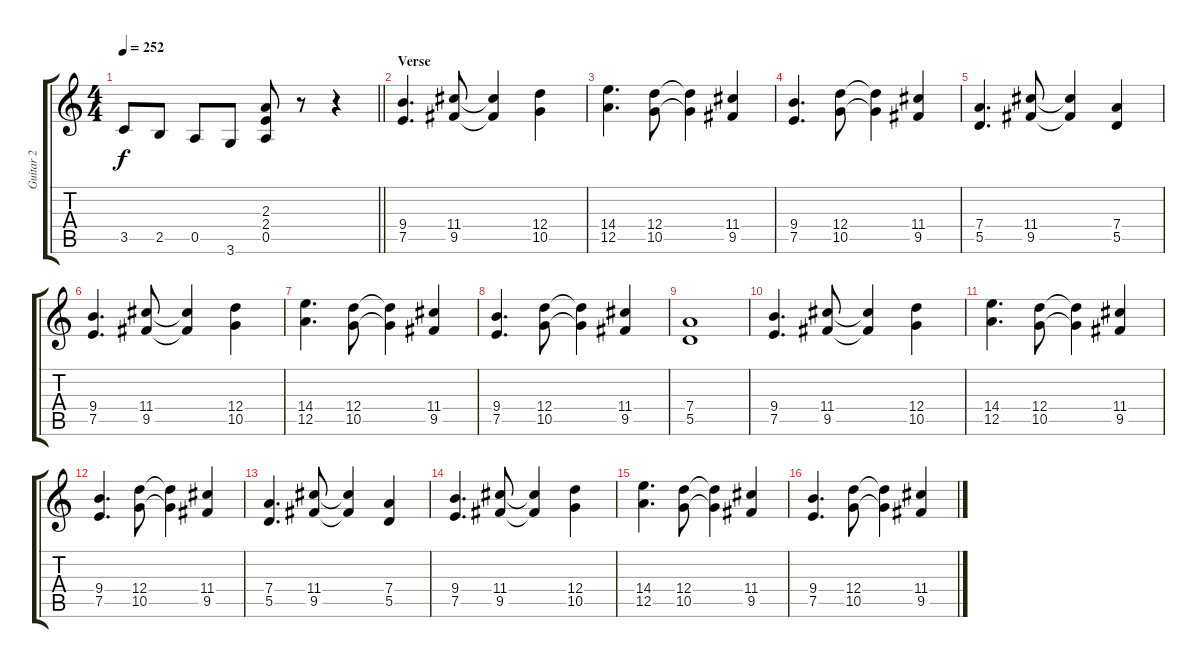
\track ("Guitar 2" "Guitar 2") {instrument distortionguitar}
\staff {score tabs}
\tuning (E4 B3 G3 D3 A2 E2) {hide}
\ts (4 4)
\tempo 252
\clef g2
\barLineRight lightlight
\ks c
3.5.8{dy f} 2.5.8 0.5.8 3.6.8 (2.3 2.4 0.5).8 r.8 r.4 |
\section ("" "Verse")
(9.4 7.5).4{d} (11.4 9.5).8 (11.4{t} 9.5{t}).4 (12.4 10.5).4 |
(14.4 12.5).4{d} (12.4 10.5).8 (12.4{t} 10.5{t}).4 (11.4 9.5).4 |
(9.4 7.5).4{d} (12.4 10.5).8 (12.4{t} 10.5{t}).4 (11.4 9.5).4 |
(7.4 5.5).4{d} (11.4 9.5).8 (11.4{t} 9.5{t}).4 (7.4 5.5).4 |
(9.4 7.5).4{d} (11.4 9.5).8 (11.4{t} 9.5{t}).4 (12.4 10.5).4 |
(14.4 12.5).4{d} (12.4 10.5).8 (12.4{t} 10.5{t}).4 (11.4 9.5).4 |
(9.4 7.5).4{d} (12.4 10.5).8 (12.4{t} 10.5{t}).4 (11.4 9.5).4 |
(7.4 5.5).1 |
(9.4 7.5).4{d} (11.4 9.5).8 (11.4{t} 9.5{t}).4 (12.4 10.5).4 |
(14.4 12.5).4{d} (12.4 10.5).8 (12.4{t} 10.5{t}).4 (11.4 9.5).4 |
(9.4 7.5).4{d} (12.4 10.5).8 (12.4{t} 10.5{t}).4 (11.4 9.5).4 |
(7.4 5.5).4{d} (11.4 9.5).8 (11.4{t} 9.5{t}).4 (7.4 5.5).4 |
(9.4 7.5).4{d} (11.4 9.5).8 (11.4{t} 9.5{t}).4 (12.4 10.5).4 |
(14.4 12.5).4{d} (12.4 10.5).8 (12.4{t} 10.5{t}).4 (11.4 9.5).4 |
(9.4 7.5).4{d} (12.4 10.5).8 (12.4{t} 10.5{t}).4 (11.4 9.5).4
